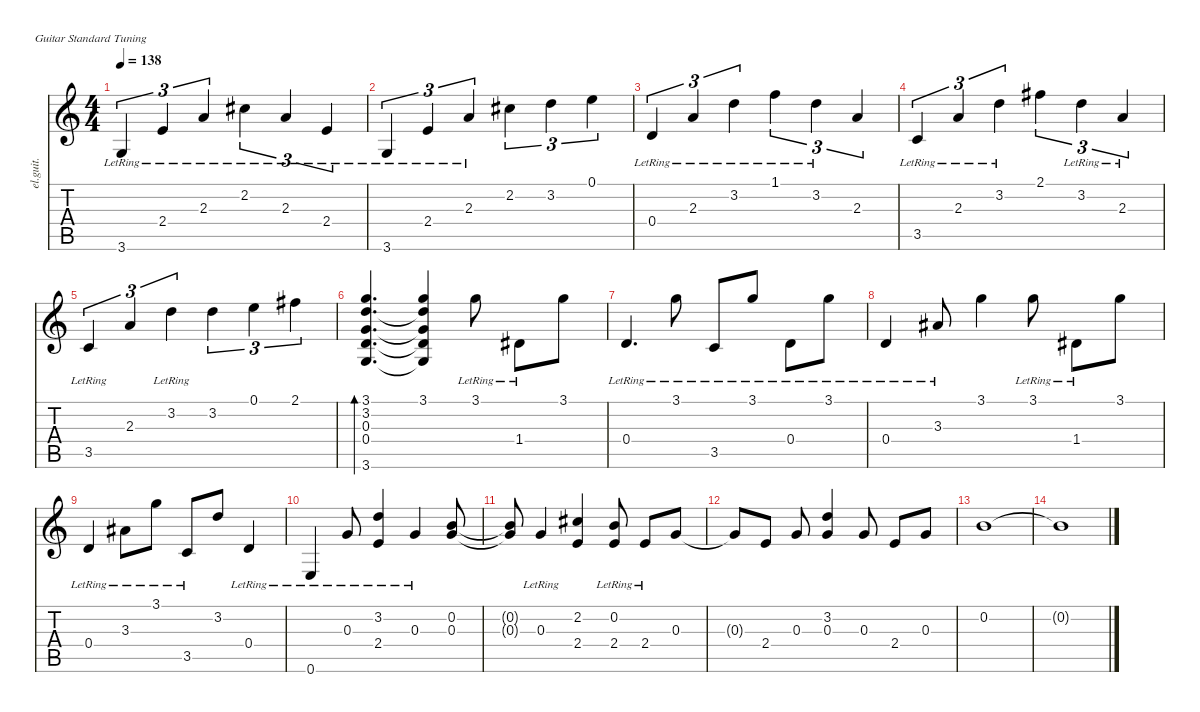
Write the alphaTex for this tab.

\defaultSystemsLayout 4
\hideDynamics
\bracketExtendMode nobrackets
\otherSystemsTrackNameOrientation horizontal
\track ("Guitar 1 (Lead)" "el.guit.") {instrument electricguitarclean}
\staff {score tabs}
\tuning (E4 B3 G3 D3 A2 E2)
\ts (4 4)
\tempo 138
\clef g2
\ks c
3.6{lr}.4{tu (3 2) dy f beam Up} 2.4{lr}.4{tu (3 2) beam Up} 2.3{lr}.4{tu (3 2) beam Up} 2.2{lr acc #}.4{tu (3 2) beam Down} 2.3{lr}.4{tu (3 2) beam Up} 2.4{lr}.4{tu (3 2) beam Up} |
3.6{lr}.4{tu (3 2) beam Up} 2.4{lr}.4{tu (3 2) beam Up} 2.3{lr}.4{tu (3 2) beam Up} 2.2{acc #}.4{tu (3 2) beam Down} 3.2.4{tu (3 2) beam Down} 0.1.4{tu (3 2) beam Down} |
0.4{lr}.4{tu (3 2) beam Up} 2.3{lr}.4{tu (3 2) beam Up} 3.2{lr}.4{tu (3 2) beam Down} 1.1{lr}.4{tu (3 2) beam Down} 3.2{lr}.4{tu (3 2) beam Down} 2.3.4{tu (3 2) beam Up} |
3.5{lr}.4{tu (3 2) beam Up} 2.3{lr}.4{tu (3 2) beam Up} 3.2{lr}.4{tu (3 2) beam Down} 2.1{acc #}.4{tu (3 2) beam Down} 3.2{lr}.4{tu (3 2) beam Down} 2.3{lr}.4{tu (3 2) beam Up} |
3.5{lr}.4{tu (3 2) beam Up} 2.3.4{tu (3 2) beam Up} 3.2{lr}.4{tu (3 2) beam Down} 3.2.4{tu (3 2) beam Down} 0.1.4{tu (3 2) beam Down} 2.1{acc #}.4{tu (3 2) beam Down} |
(3.1 3.2 0.3 0.4 3.6).4{d bd 240 beam Up} (3.1 3.2{t} 0.3{t} 0.4{t} 3.6{t}).4{beam Up} 3.1{lr}.8{beam Down} 1.4{lr acc #}.8{beam Down} 3.1.8{beam Down} |
0.4{lr}.4{d beam Up} 3.1{lr}.8{beam Down} 3.5{lr}.8{beam Up} 3.1{lr}.8{beam Up} 0.4{lr}.8{beam Down} 3.1{lr}.8{beam Down} |
0.4{lr}.4{beam Up} 3.3{lr acc #}.8{beam Up} 3.1.4{beam Down} 3.1{lr}.8{beam Down} 1.4{lr acc #}.8{beam Down} 3.1.8{beam Down} |
0.4{lr}.4{beam Up} 3.3{lr acc #}.8{beam Down} 3.1{lr}.8{beam Down} 3.5{lr}.8{beam Up} 3.2.8{beam Up} 0.4{lr}.4{beam Up} |
0.6{lr}.4{beam Up} 0.3{lr}.8{beam Up} (3.2{lr} 2.4{lr}).4{beam Up} 0.3{lr}.4{beam Up} (0.2 0.3).8{beam Up} |
(0.2{t} 0.3{t}).8{beam Up} 0.3{lr}.4{beam Up} (2.2{acc #} 2.4).4{beam Up} (0.2{lr} 2.4).8{beam Up} 2.4{lr}.8{beam Up} 0.3.8{beam Up} |
0.3{t}.8{beam Up} 2.4.8{beam Up} 0.3.8{beam Up} (3.2 0.3).4{beam Up} 0.3.8{beam Up} 2.4.8{beam Up} 0.3.8{beam Up} |
0.2.1{beam Down} |
0.2{t}.1{beam Down}
